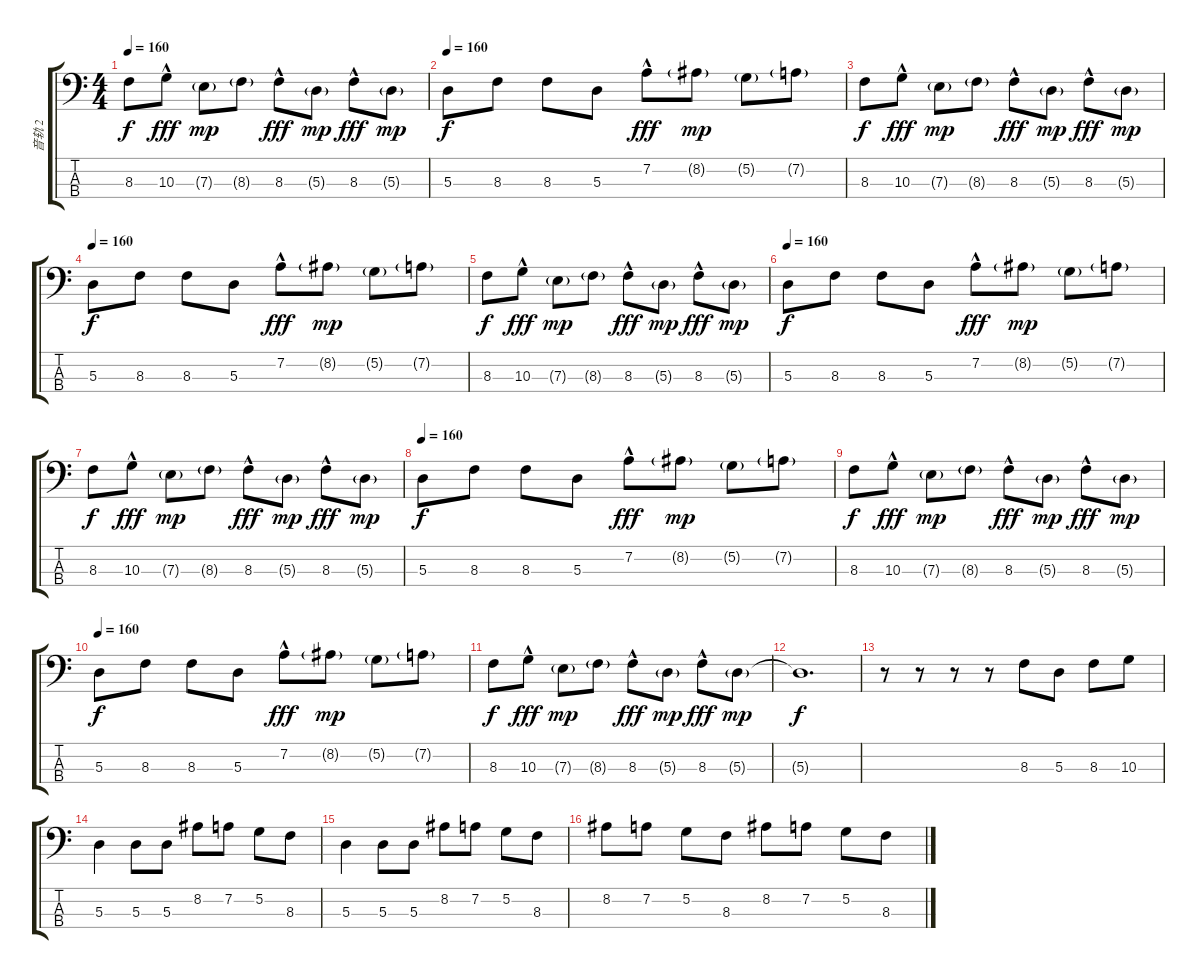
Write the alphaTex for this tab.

\track ("音轨 2" "音轨 2") {instrument slapbass1}
\staff {score tabs}
\tuning (G2 D2 A1 E1) {hide}
\ts (4 4)
\tempo 160
\clef f4
\ks c
8.3.8{dy f} 10.3{hac}.8{dy fff} 7.3{g}.8{dy mp} 8.3{g}.8 8.3{hac}.8{dy fff} 5.3{g}.8{dy mp} 8.3{hac}.8{dy fff} 5.3{g}.8{dy mp} |
\tempo 160
5.3.8{dy f} 8.3.8 8.3.8 5.3.8 7.2{hac}.8{dy fff} 8.2{g}.8{dy mp} 5.2{g}.8 7.2{g}.8 |
8.3.8{dy f} 10.3{hac}.8{dy fff} 7.3{g}.8{dy mp} 8.3{g}.8 8.3{hac}.8{dy fff} 5.3{g}.8{dy mp} 8.3{hac}.8{dy fff} 5.3{g}.8{dy mp} |
\tempo 160
5.3.8{dy f} 8.3.8 8.3.8 5.3.8 7.2{hac}.8{dy fff} 8.2{g}.8{dy mp} 5.2{g}.8 7.2{g}.8 |
8.3.8{dy f} 10.3{hac}.8{dy fff} 7.3{g}.8{dy mp} 8.3{g}.8 8.3{hac}.8{dy fff} 5.3{g}.8{dy mp} 8.3{hac}.8{dy fff} 5.3{g}.8{dy mp} |
\tempo 160
5.3.8{dy f} 8.3.8 8.3.8 5.3.8 7.2{hac}.8{dy fff} 8.2{g}.8{dy mp} 5.2{g}.8 7.2{g}.8 |
8.3.8{dy f} 10.3{hac}.8{dy fff} 7.3{g}.8{dy mp} 8.3{g}.8 8.3{hac}.8{dy fff} 5.3{g}.8{dy mp} 8.3{hac}.8{dy fff} 5.3{g}.8{dy mp} |
\tempo 160
5.3.8{dy f} 8.3.8 8.3.8 5.3.8 7.2{hac}.8{dy fff} 8.2{g}.8{dy mp} 5.2{g}.8 7.2{g}.8 |
8.3.8{dy f} 10.3{hac}.8{dy fff} 7.3{g}.8{dy mp} 8.3{g}.8 8.3{hac}.8{dy fff} 5.3{g}.8{dy mp} 8.3{hac}.8{dy fff} 5.3{g}.8{dy mp} |
\tempo 160
5.3.8{dy f} 8.3.8 8.3.8 5.3.8 7.2{hac}.8{dy fff} 8.2{g}.8{dy mp} 5.2{g}.8 7.2{g}.8 |
8.3.8{dy f} 10.3{hac}.8{dy fff} 7.3{g}.8{dy mp} 8.3{g}.8 8.3{hac}.8{dy fff} 5.3{g}.8{dy mp} 8.3{hac}.8{dy fff} 5.3{g}.8{dy mp} |
5.3{t}.1{d txt "" dy f} |
r.8 r.8 r.8 r.8 8.3.8 5.3.8 8.3.8 10.3.8 |
5.3.4 5.3.8 5.3.8 8.2.8 7.2.8 5.2.8 8.3.8 |
5.3.4 5.3.8 5.3.8 8.2.8 7.2.8 5.2.8 8.3.8 |
8.2.8 7.2.8 5.2.8 8.3.8 8.2.8 7.2.8 5.2.8 8.3.8
